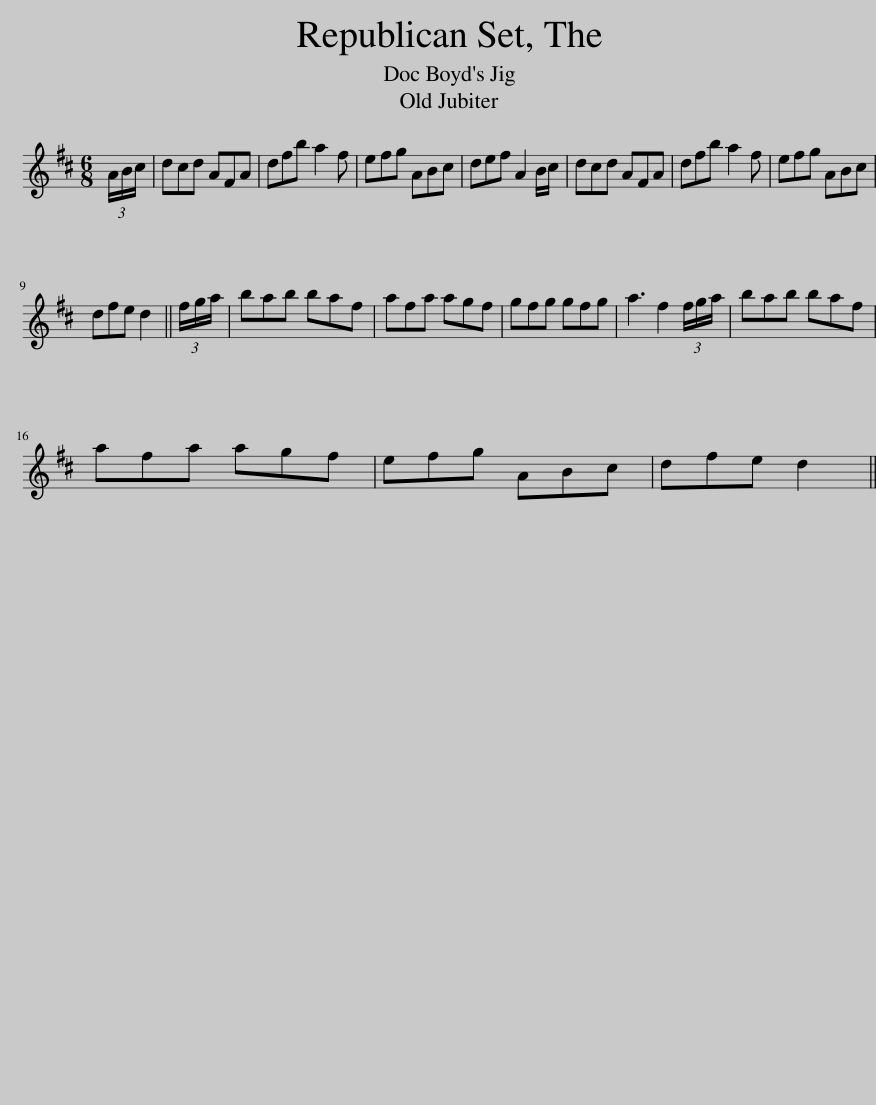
X:1
L:1/8
M:6/8
I:linebreak $
K:D
V:1 treble
V:1
 (3A/B/c/ | dcd AFA | dfb a2 f | efg ABc | def A2 B/c/ | %5
 dcd AFA | dfb a2 f | efg ABc |$ dfe d2 || (3f/g/a/ | %10
 bab baf | afa agf | gfg gfg | a3 f2 (3f/g/a/ | bab baf |$ %15
 afa agf | efg ABc | dfe d2 || %18
